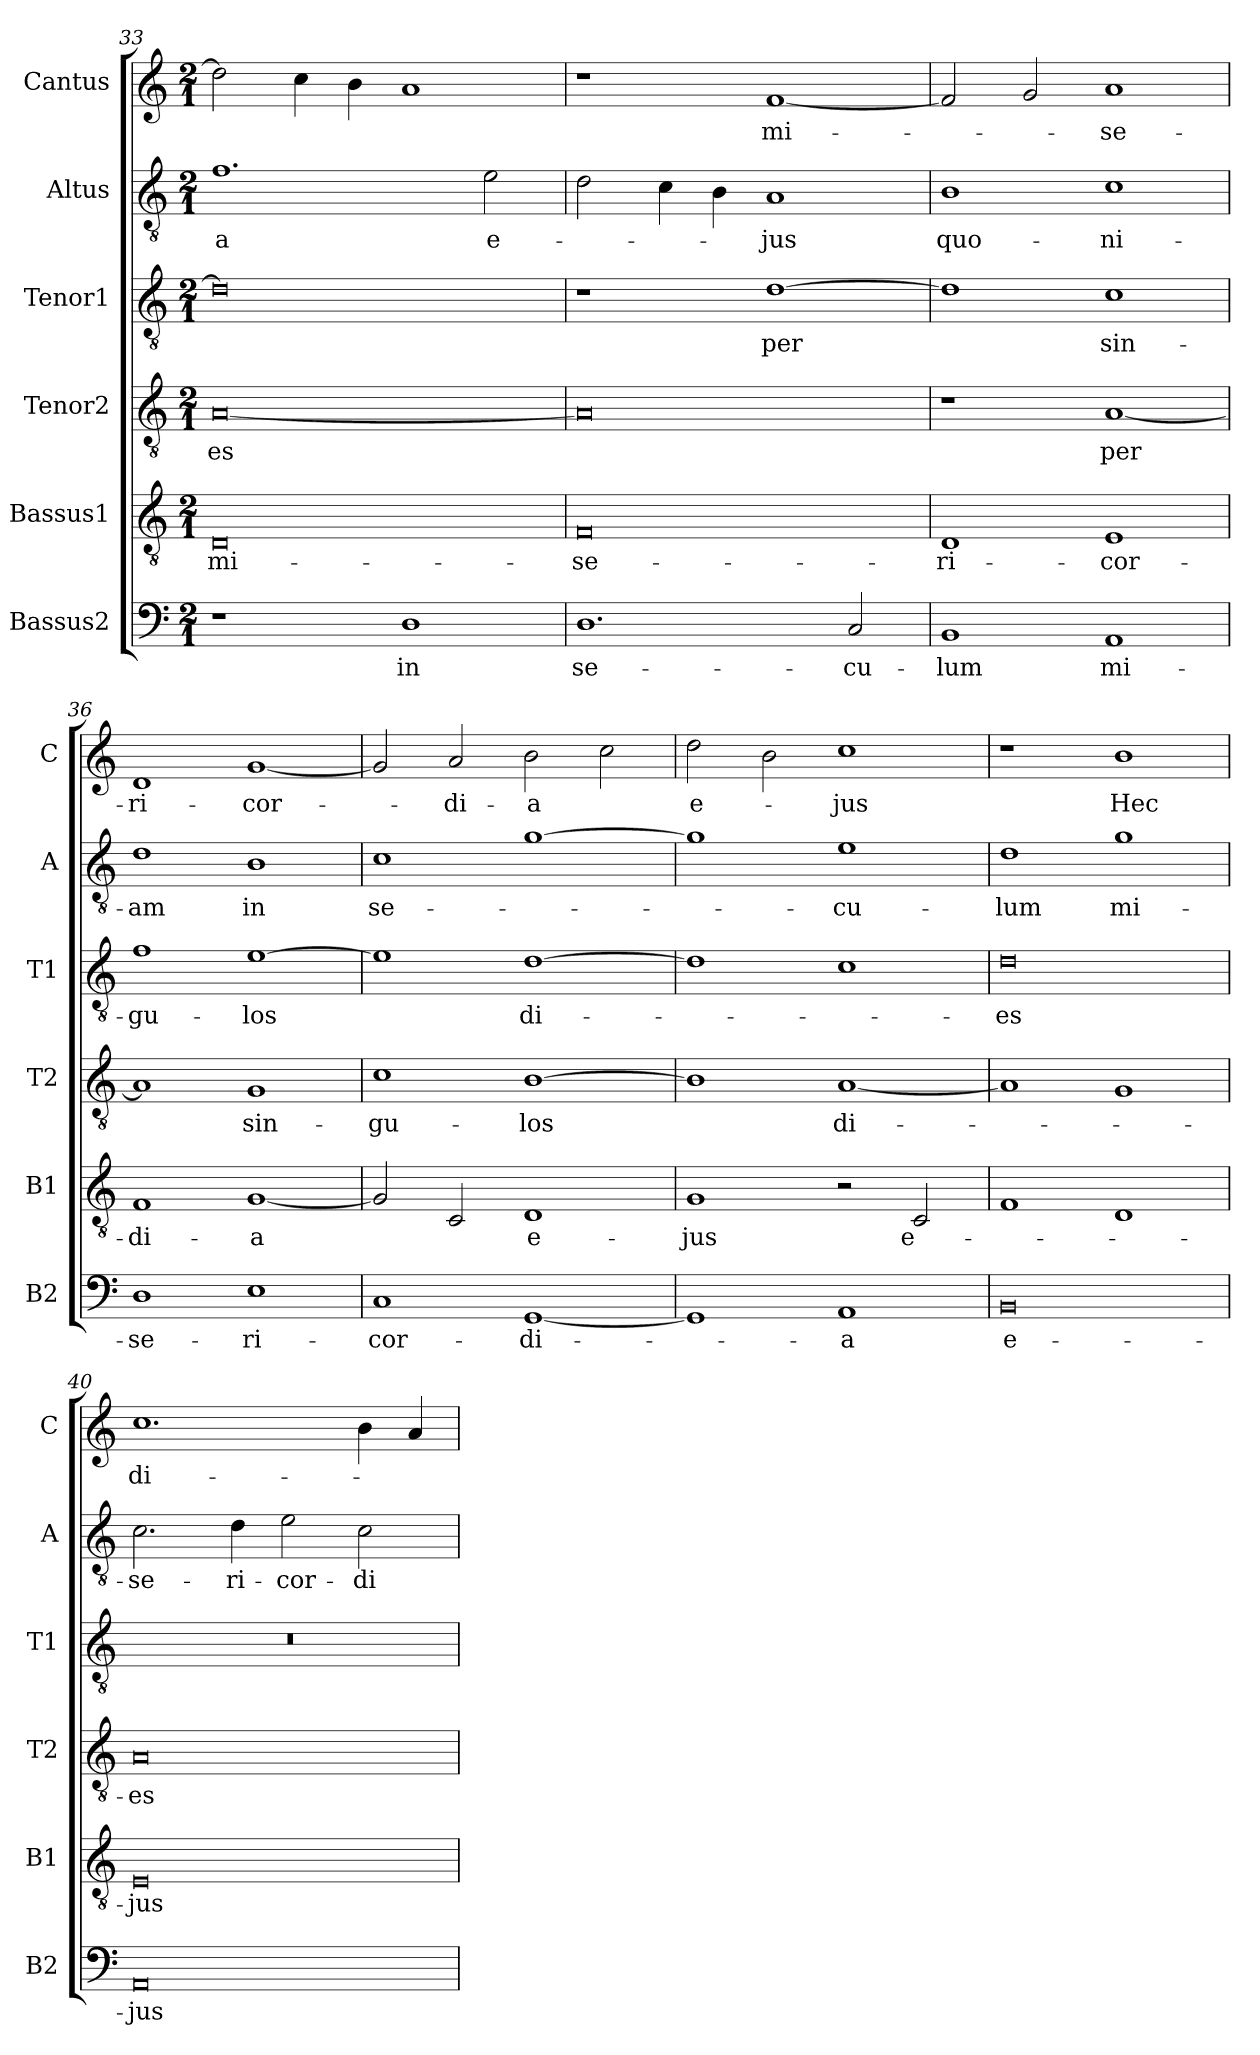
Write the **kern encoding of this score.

**kern	**text	**kern	**text	**kern	**text	**kern	**text	**kern	**text	**kern	**text
*part6	*part6	*part5	*part5	*part4	*part4	*part3	*part3	*part2	*part2	*part1	*part1
*staff6	*staff6	*staff5	*staff5	*staff4	*staff4	*staff3	*staff3	*staff2	*staff2	*staff1	*staff1
*I"Bassus2	*	*I"Bassus1	*	*I"Tenor2	*	*I"Tenor1	*	*I"Altus	*	*I"Cantus	*
*I'B2	*	*I'B1	*	*I'T2	*	*I'T1	*	*I'A	*	*I'C	*
*clefF4	*	*clefGv2	*	*clefGv2	*	*clefGv2	*	*clefGv2	*	*clefG2	*
*k[]	*	*k[]	*	*k[]	*	*k[]	*	*k[]	*	*k[]	*
*M2/1	*	*M2/1	*	*M2/1	*	*M2/1	*	*M2/1	*	*M2/1	*
=33	=33	=33	=33	=33	=33	=33	=33	=33	=33	=33	=33
1r	.	0D/	mi-	[0A/	-es	0d\]	.	1.f\	-a	2dd\]	.
.	.	.	.	.	.	.	.	.	.	4cc\	.
.	.	.	.	.	.	.	.	.	.	4b\	.
1D\	in	.	.	.	.	.	.	.	.	1a/	.
.	.	.	.	.	.	.	.	2e\	e-	.	.
=34	=34	=34	=34	=34	=34	=34	=34	=34	=34	=34	=34
1.D\	se-	0F/	-se-	0A/]	.	1r	.	2d\	.	1r	.
.	.	.	.	.	.	.	.	4c\	.	.	.
.	.	.	.	.	.	.	.	4B\	.	.	.
.	.	.	.	.	.	[1d\	per	1A/	-jus	[1f/	mi-
2C/	-cu-	.	.	.	.	.	.	.	.	.	.
=35	=35	=35	=35	=35	=35	=35	=35	=35	=35	=35	=35
1BB/	-lum	1D/	-ri-	1r	.	1d\]	.	1B\	quo-	2f/]	.
.	.	.	.	.	.	.	.	.	.	2g/	.
1AA/	mi-	1E/	-cor-	[1A/	per	1c\	sin-	1c\	-ni-	1a/	-se-
=36	=36	=36	=36	=36	=36	=36	=36	=36	=36	=36	=36
1D\	-se-	1F/	-di-	1A/]	.	1f\	-gu-	1d\	-am	1d/	-ri-
1E\	-ri-	[1G/	-a	1G/	sin-	[1e\	-los	1B\	in	[1g/	-cor-
=37	=37	=37	=37	=37	=37	=37	=37	=37	=37	=37	=37
1C/	-cor-	2G/]	.	1c\	-gu-	1e\]	.	1c\	se-	2g/]	.
.	.	2C/	.	.	.	.	.	.	.	2a/	-di-
[1GG/	-di-	1D/	e-	[1B\	-los	[1d\	di-	[1g\	.	2b\	-a
.	.	.	.	.	.	.	.	.	.	2cc\	.
=38	=38	=38	=38	=38	=38	=38	=38	=38	=38	=38	=38
1GG/]	.	1G/	-jus	1B\]	.	1d\]	.	1g\]	.	2dd\	e-
.	.	.	.	.	.	.	.	.	.	2b\	.
1AA/	-a	2r	.	[1A/	di-	1c\	.	1e\	-cu-	1cc\	-jus
.	.	2C/	e-	.	.	.	.	.	.	.	.
=39	=39	=39	=39	=39	=39	=39	=39	=39	=39	=39	=39
0BB/	e-	1F/	.	1A/]	.	0d\	-es	1d\	-lum	1r	.
.	.	1D/	.	1G/	.	.	.	1g\	mi-	1b\	Hec
=40	=40	=40	=40	=40	=40	=40	=40	=40	=40	=40	=40
0AA/	-jus	0E/	-jus	0A/	-es	0r	.	2.c\	-se-	1.cc\	di-
.	.	.	.	.	.	.	.	4d\	-ri-	.	.
.	.	.	.	.	.	.	.	2e\	-cor-	.	.
.	.	.	.	.	.	.	.	2c\	-di-	4b\	.
.	.	.	.	.	.	.	.	.	.	4a/	.
=	=	=	=	=	=	=	=	=	=	=	=
*-	*-	*-	*-	*-	*-	*-	*-	*-	*-	*-	*-
